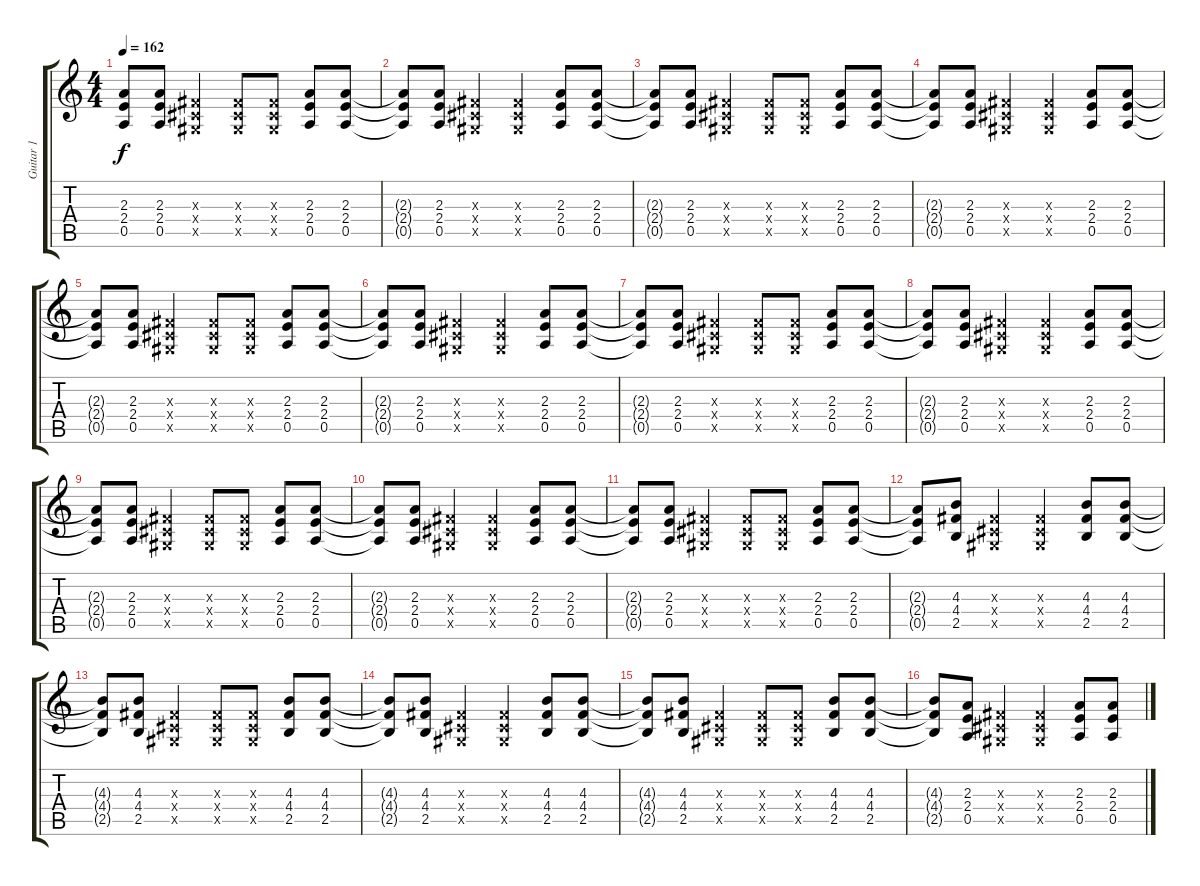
\track ("Guitar 1" "Guitar 1") {instrument overdrivenguitar}
\staff {score tabs}
\tuning (E4 B3 G3 D3 A2 E2) {hide}
\ts (4 4)
\tempo 162
\clef g2
\ks c
(2.3{t} 2.4{t} 0.5{t}).8{dy f} (2.3 2.4 0.5).8 (-1.3{x} -1.4{x} -1.5{x}).4 (-1.3{x} -1.4{x} -1.5{x}).8 (-1.3{x} -1.4{x} -1.5{x}).8 (2.3 2.4 0.5).8 (2.3 2.4 0.5).8 |
(2.3{t} 2.4{t} 0.5{t}).8 (2.3 2.4 0.5).8 (-1.3{x} -1.4{x} -1.5{x}).4 (-1.3{x} -1.4{x} -1.5{x}).4 (2.3 2.4 0.5).8 (2.3 2.4 0.5).8 |
(2.3{t} 2.4{t} 0.5{t}).8 (2.3 2.4 0.5).8 (-1.3{x} -1.4{x} -1.5{x}).4 (-1.3{x} -1.4{x} -1.5{x}).8 (-1.3{x} -1.4{x} -1.5{x}).8 (2.3 2.4 0.5).8 (2.3 2.4 0.5).8 |
(2.3{t} 2.4{t} 0.5{t}).8 (2.3 2.4 0.5).8 (-1.3{x} -1.4{x} -1.5{x}).4 (-1.3{x} -1.4{x} -1.5{x}).4 (2.3 2.4 0.5).8 (2.3 2.4 0.5).8 |
(2.3{t} 2.4{t} 0.5{t}).8 (2.3 2.4 0.5).8 (-1.3{x} -1.4{x} -1.5{x}).4 (-1.3{x} -1.4{x} -1.5{x}).8 (-1.3{x} -1.4{x} -1.5{x}).8 (2.3 2.4 0.5).8 (2.3 2.4 0.5).8 |
(2.3{t} 2.4{t} 0.5{t}).8 (2.3 2.4 0.5).8 (-1.3{x} -1.4{x} -1.5{x}).4 (-1.3{x} -1.4{x} -1.5{x}).4 (2.3 2.4 0.5).8 (2.3 2.4 0.5).8 |
(2.3{t} 2.4{t} 0.5{t}).8 (2.3 2.4 0.5).8 (-1.3{x} -1.4{x} -1.5{x}).4 (-1.3{x} -1.4{x} -1.5{x}).8 (-1.3{x} -1.4{x} -1.5{x}).8 (2.3 2.4 0.5).8 (2.3 2.4 0.5).8 |
(2.3{t} 2.4{t} 0.5{t}).8 (2.3 2.4 0.5).8 (-1.3{x} -1.4{x} -1.5{x}).4 (-1.3{x} -1.4{x} -1.5{x}).4 (2.3 2.4 0.5).8 (2.3 2.4 0.5).8 |
(2.3{t} 2.4{t} 0.5{t}).8 (2.3 2.4 0.5).8 (-1.3{x} -1.4{x} -1.5{x}).4 (-1.3{x} -1.4{x} -1.5{x}).8 (-1.3{x} -1.4{x} -1.5{x}).8 (2.3 2.4 0.5).8 (2.3 2.4 0.5).8 |
(2.3{t} 2.4{t} 0.5{t}).8 (2.3 2.4 0.5).8 (-1.3{x} -1.4{x} -1.5{x}).4 (-1.3{x} -1.4{x} -1.5{x}).4 (2.3 2.4 0.5).8 (2.3 2.4 0.5).8 |
(2.3{t} 2.4{t} 0.5{t}).8 (2.3 2.4 0.5).8 (-1.3{x} -1.4{x} -1.5{x}).4 (-1.3{x} -1.4{x} -1.5{x}).8 (-1.3{x} -1.4{x} -1.5{x}).8 (2.3 2.4 0.5).8 (2.3 2.4 0.5).8 |
(2.3{t} 2.4{t} 0.5{t}).8 (4.3 4.4 2.5).8 (-1.3{x} -1.4{x} -1.5{x}).4 (-1.3{x} -1.4{x} -1.5{x}).4 (4.3 4.4 2.5).8 (4.3 4.4 2.5).8 |
(4.3{t} 4.4{t} 2.5{t}).8 (4.3 4.4 2.5).8 (-1.3{x} -1.4{x} -1.5{x}).4 (-1.3{x} -1.4{x} -1.5{x}).8 (-1.3{x} -1.4{x} -1.5{x}).8 (4.3 4.4 2.5).8 (4.3 4.4 2.5).8 |
(4.3{t} 4.4{t} 2.5{t}).8 (4.3 4.4 2.5).8 (-1.3{x} -1.4{x} -1.5{x}).4 (-1.3{x} -1.4{x} -1.5{x}).4 (4.3 4.4 2.5).8 (4.3 4.4 2.5).8 |
(4.3{t} 4.4{t} 2.5{t}).8 (4.3 4.4 2.5).8 (-1.3{x} -1.4{x} -1.5{x}).4 (-1.3{x} -1.4{x} -1.5{x}).8 (-1.3{x} -1.4{x} -1.5{x}).8 (4.3 4.4 2.5).8 (4.3 4.4 2.5).8 |
(4.3{t} 4.4{t} 2.5{t}).8 (2.3 2.4 0.5).8 (-1.3{x} -1.4{x} -1.5{x}).4 (-1.3{x} -1.4{x} -1.5{x}).4 (2.3 2.4 0.5).8 (2.3 2.4 0.5).8
